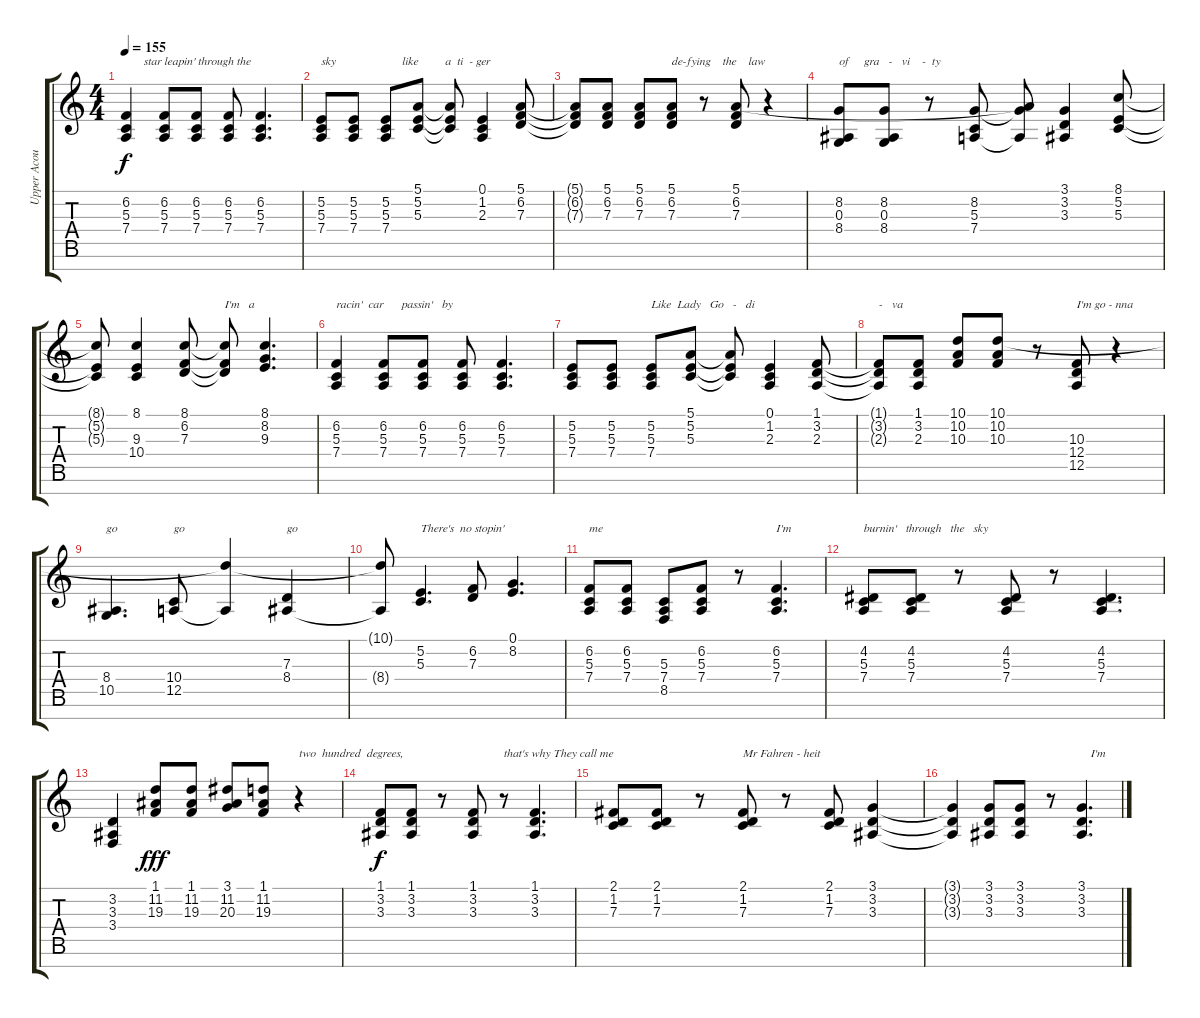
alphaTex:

\track ("Upper Acoustic Piano" "Upper Acou") {instrument acousticgrandpiano}
\staff {score tabs}
\tuning (E4 B3 G3 D3 A2 E2 B1) {hide}
\ts (4 4)
\tempo 155
\clef g2
\ks c
(6.2 5.3 7.4).4{txt "      star leapin' through the" dy f} (6.2 5.3 7.4).8 (6.2 5.3 7.4).8 (6.2 5.3 7.4).8 (6.2 5.3 7.4).4{d} |
(5.2 5.3 7.4).8{txt "sky                      like         a  ti  - ger"} (5.2 5.3 7.4).8 (5.2 5.3 7.4).8 (5.1 5.2 5.3).8 (5.1{t} 5.2{t} 5.3{t}).8 (0.1 1.2 2.3).4 (5.1 6.2 7.3).8 |
(5.1{t} 6.2{t} 7.3{t}).8 (5.1 6.2 7.3).8 (5.1 6.2 7.3).8 (5.1 6.2 7.3).8{txt "de-fying    the    law"} r.8 (5.1 6.2 7.3).8 r.4 |
(8.2 0.3 8.4).8{txt "of     gra   -   vi    -  ty"} (8.2 0.3 8.4).8 r.8 (8.2 5.3 7.4).8 (5.1{t} 8.2{t} 7.4{t}).8 (3.1 3.2 3.3).4 (8.1 5.2 5.3).8 |
(8.1{t} 5.2{t} 5.3{t}).8 (8.1 9.3 10.4).4 (8.1 6.2 7.3).8 (8.1{t} 6.2{t} 7.3{t}).8{txt "I'm   a "} (8.1 8.2 9.3).4{d} |
(6.2 5.3 7.4).4{txt "racin'  car      passin'   by"} (6.2 5.3 7.4).8 (6.2 5.3 7.4).8 (6.2 5.3 7.4).8 (6.2 5.3 7.4).4{d} |
(5.2 5.3 7.4).8 (5.2 5.3 7.4).8 (5.2 5.3 7.4).8{txt "Like  Lady   Go   -   di"} (5.1 5.2 5.3).8 (5.1{t} 5.2{t} 5.3{t}).8 (0.1 1.2 2.3).4 (1.1 3.2 2.3).8 |
(1.1{t} 3.2{t} 2.3{t}).8{txt "-   va"} (1.1 3.2 2.3).8 (10.1 10.2 10.3).8 (10.1 10.2 10.3).8 r.8 (10.3 12.4 12.5).8{txt "I'm go - nna"} r.4 |
(8.4 10.5).4{d txt "go"} (10.4 12.5).8{txt "go"} (10.1{t} 12.5{t}).4 (7.3 8.4).4{txt "go"} |
(10.1{t} 8.4{t}).8 (5.2 5.3).4{d txt "There's  no stopin'"} (6.2 7.3).8 (0.1 8.2).4{d} |
(6.2 5.3 7.4).8{txt "me"} (6.2 5.3 7.4).8 (5.3 7.4 8.5).8 (6.2 5.3 7.4).8 r.8 (6.2 5.3 7.4).4{d txt "I'm"} |
(4.2 5.3 7.4).8{txt "burnin'   through   the   sky"} (4.2 5.3 7.4).8 r.8 (4.2 5.3 7.4).8 r.8 (4.2 5.3 7.4).4{d} |
(3.2 3.3 3.4).4 (1.1 11.2 19.3).8{dy fff} (1.1 11.2 19.3).8 (3.1 11.2 20.3).8 (1.1 11.2 19.3).8 r.4{txt "two  hundred  degrees, "} |
(1.1 3.2 3.3).8{dy f} (1.1 3.2 3.3).8 r.8 (1.1 3.2 3.3).8 r.8{txt "that's why They call me"} (1.1 3.2 3.3).4{d} |
(2.1 1.2 7.3).8 (2.1 1.2 7.3).8 r.8 (2.1 1.2 7.3).8{txt "Mr Fahren - heit"} r.8 (2.1 1.2 7.3).8 (3.1 3.2 3.3).4 |
(3.1{t} 3.2{t} 3.3{t}).4 (3.1 3.2 3.3).8 (3.1 3.2 3.3).8 r.8 (3.1 3.2 3.3).4{d txt "   I'm"}
